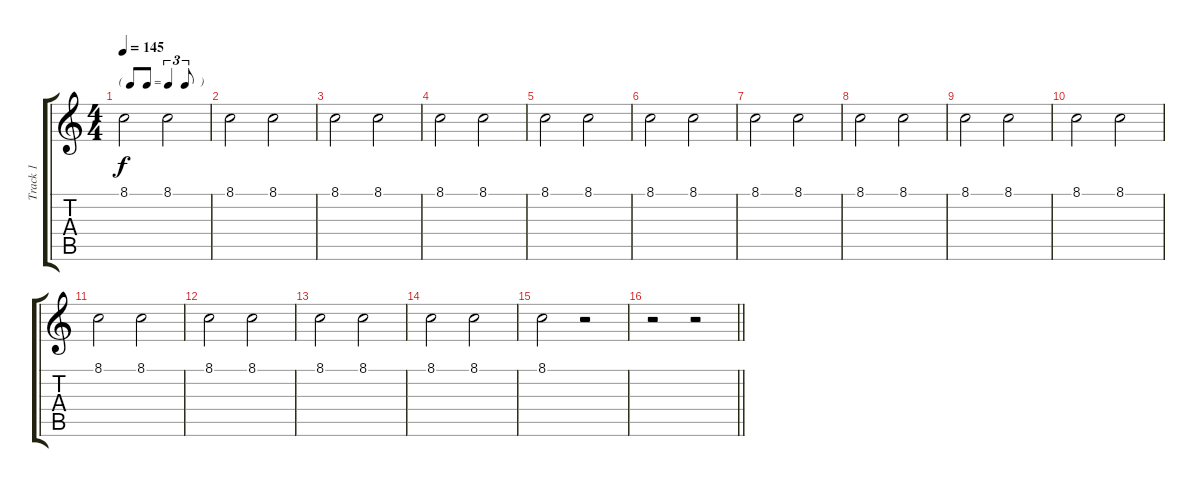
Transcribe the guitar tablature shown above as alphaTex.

\track ("Track 1" "Track 1") {instrument acousticgrandpiano}
\staff {score tabs}
\tuning (E4 B3 G3 D3 A2 E2) {hide}
\ts (4 4)
\tf triplet8th
\tempo 145
\clef g2
\ks c
8.1.2{dy f} 8.1.2 |
8.1.2 8.1.2 |
8.1.2 8.1.2 |
8.1.2 8.1.2 |
8.1.2 8.1.2 |
8.1.2 8.1.2 |
8.1.2 8.1.2 |
8.1.2 8.1.2 |
8.1.2 8.1.2 |
8.1.2 8.1.2 |
8.1.2 8.1.2 |
8.1.2 8.1.2 |
8.1.2 8.1.2 |
8.1.2 8.1.2 |
8.1.2 r.2 |
\barLineRight lightlight
r.2 r.2
